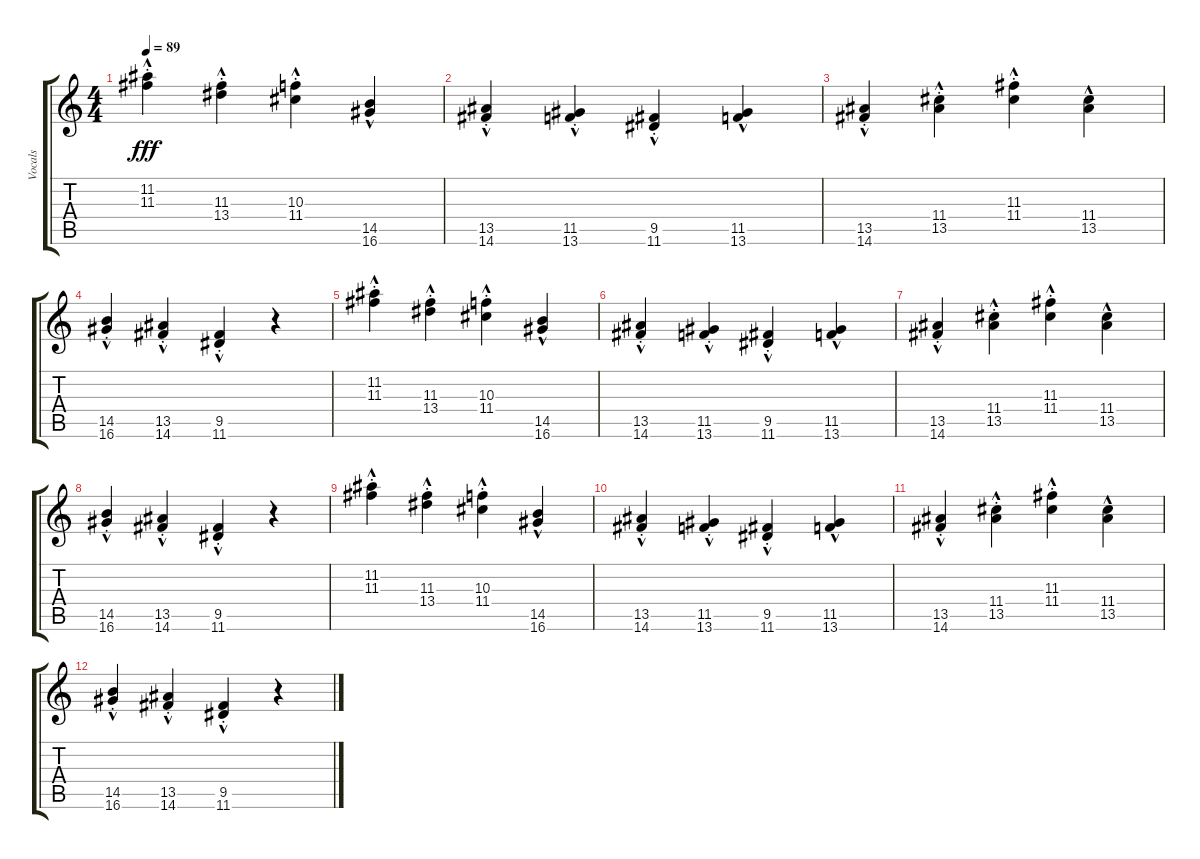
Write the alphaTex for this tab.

\track ("Vocals" "Vocals") {instrument electricguitarjazz}
\staff {score tabs}
\tuning (E4 B3 G3 D3 A2 E2) {hide}
\ts (4 4)
\tempo 89
\clef g2
\ks c
(11.2{hac st} 11.3{hac st}).4{dy fff} (11.3{hac st} 13.4{hac st}).4 (10.3{hac st} 11.4{hac st}).4 (14.5{hac} 16.6{hac}).4 |
(13.5{hac st} 14.6{hac st}).4 (11.5{hac st} 13.6{hac st}).4 (9.5{hac st} 11.6{hac st}).4 (11.5{hac} 13.6{hac}).4 |
(13.5{hac st} 14.6{hac st}).4 (11.4{hac st} 13.5{hac st}).4 (11.3{hac st} 11.4{hac st}).4 (11.4{hac} 13.5{hac}).4 |
(14.5{hac st} 16.6{hac st}).4 (13.5{hac st} 14.6{hac st}).4 (9.5{hac st} 11.6{hac st}).4 r.4 |
(11.2{hac st} 11.3{hac st}).4 (11.3{hac st} 13.4{hac st}).4 (10.3{hac st} 11.4{hac st}).4 (14.5{hac} 16.6{hac}).4 |
(13.5{hac st} 14.6{hac st}).4 (11.5{hac st} 13.6{hac st}).4 (9.5{hac st} 11.6{hac st}).4 (11.5{hac} 13.6{hac}).4 |
(13.5{hac st} 14.6{hac st}).4 (11.4{hac st} 13.5{hac st}).4 (11.3{hac st} 11.4{hac st}).4 (11.4{hac} 13.5{hac}).4 |
(14.5{hac st} 16.6{hac st}).4 (13.5{hac st} 14.6{hac st}).4 (9.5{hac st} 11.6{hac st}).4 r.4 |
(11.2{hac st} 11.3{hac st}).4 (11.3{hac st} 13.4{hac st}).4 (10.3{hac st} 11.4{hac st}).4 (14.5{hac} 16.6{hac}).4 |
(13.5{hac st} 14.6{hac st}).4 (11.5{hac st} 13.6{hac st}).4 (9.5{hac st} 11.6{hac st}).4 (11.5{hac} 13.6{hac}).4 |
(13.5{hac st} 14.6{hac st}).4 (11.4{hac st} 13.5{hac st}).4 (11.3{hac st} 11.4{hac st}).4 (11.4{hac} 13.5{hac}).4 |
(14.5{hac st} 16.6{hac st}).4 (13.5{hac st} 14.6{hac st}).4 (9.5{hac st} 11.6{hac st}).4 r.4
